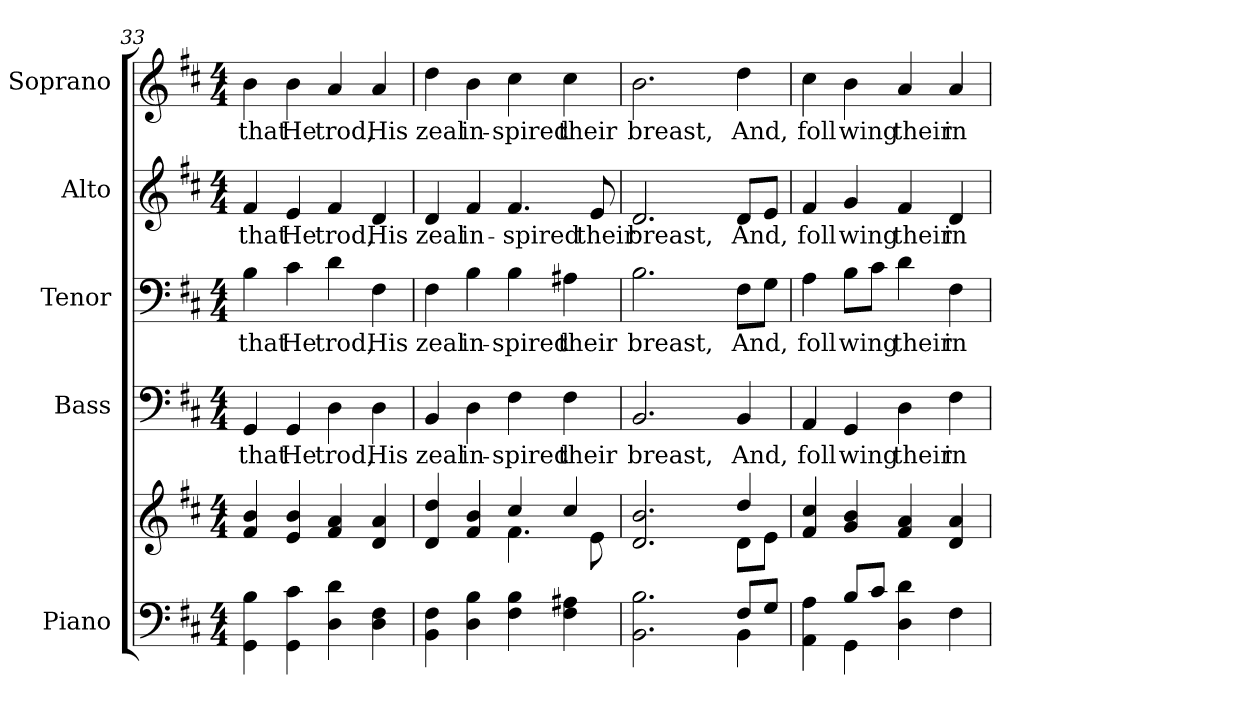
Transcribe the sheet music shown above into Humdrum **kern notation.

**kern	**kern	**kern	**text	**kern	**text	**kern	**text	**kern	**text
*part5	*part5	*part4	*part4	*part3	*part3	*part2	*part2	*part1	*part1
*staff6	*staff5	*staff4	*staff4	*staff3	*staff3	*staff2	*staff2	*staff1	*staff1
*I"Piano	*	*I"Bass	*	*I"Tenor	*	*I"Alto	*	*I"Soprano	*
*I'Pno.	*	*I'B.	*	*I'T.	*	*I'A.	*	*I'S.	*
*clefF4	*clefG2	*clefF4	*	*clefF4	*	*clefG2	*	*clefG2	*
*k[f#c#]	*k[f#c#]	*k[f#c#]	*	*k[f#c#]	*	*k[f#c#]	*	*k[f#c#]	*
*D:	*D:	*D:	*	*D:	*	*D:	*	*D:	*
*M4/4	*M4/4	*M4/4	*	*M4/4	*	*M4/4	*	*M4/4	*
=33	=33	=33	=33	=33	=33	=33	=33	=33	=33
!	!	!	!LO:LY:b:color=#000000	!	!	!	!	!	!
!	!	!	!	!	!LO:LY:b:color=#000000	!	!	!	!
!	!	!	!	!	!	!	!LO:LY:b:color=#000000	!	!
!	!	!	!	!	!	!	!	!	!LO:LY:b:color=#000000
4GGi\ 4Bi	4f#i/ 4bi	4GGi/	that	4Bi\	that	4f#i/	that	4bi\	that
!	!	!	!LO:LY:b:color=#000000	!	!	!	!	!	!
!	!	!	!	!	!LO:LY:b:color=#000000	!	!	!	!
!	!	!	!	!	!	!	!LO:LY:b:color=#000000	!	!
!	!	!	!	!	!	!	!	!	!LO:LY:b:color=#000000
4GGi\ 4c#i	4ei/ 4bi	4GGi/	He	4c#i\	He	4ei/	He	4bi\	He
!	!	!	!LO:LY:b:color=#000000	!	!	!	!	!	!
!	!	!	!	!	!LO:LY:b:color=#000000	!	!	!	!
!	!	!	!	!	!	!	!LO:LY:b:color=#000000	!	!
!	!	!	!	!	!	!	!	!	!LO:LY:b:color=#000000
4Di\ 4di	4f#i/ 4ai	4Di\	trod,	4di\	trod,	4f#i/	trod,	4ai/	trod,
!	!	!	!LO:LY:b:color=#000000	!	!	!	!	!	!
!	!	!	!	!	!LO:LY:b:color=#000000	!	!	!	!
!	!	!	!	!	!	!	!LO:LY:b:color=#000000	!	!
!	!	!	!	!	!	!	!	!	!LO:LY:b:color=#000000
4Di\ 4F#i	4di/ 4ai	4Di\	His	4F#i\	His	4di/	His	4ai/	His
!!LO:PB:g=z
=34	=34	=34	=34	=34	=34	=34	=34	=34	=34
*	*^	*	*	*	*	*	*	*	*
!	!	!	!	!LO:LY:b:color=#000000	!	!	!	!	!	!
!	!	!	!	!	!	!LO:LY:b:color=#000000	!	!	!	!
!	!	!	!	!	!	!	!	!LO:LY:b:color=#000000	!	!
!	!	!	!	!	!	!	!	!	!	!LO:LY:b:color=#000000
4BBi\ 4F#i	4di/ 4ddi	2ryy	4BBi/	zeal	4F#i\	zeal	4di/	zeal	4ddi\	zeal
!	!	!	!	!LO:LY:b:color=#000000	!	!	!	!	!	!
!	!	!	!	!	!	!LO:LY:b:color=#000000	!	!	!	!
!	!	!	!	!	!	!	!	!LO:LY:b:color=#000000	!	!
!	!	!	!	!	!	!	!	!	!	!LO:LY:b:color=#000000
4Di\ 4Bi	4f#i/ 4bi	.	4Di\	in-	4Bi\	in-	4f#i/	in-	4bi\	in-
!	!	!	!	!LO:LY:b:color=#000000	!	!	!	!	!	!
!	!	!	!	!	!	!LO:LY:b:color=#000000	!	!	!	!
!	!	!	!	!	!	!	!	!LO:LY:b:color=#000000	!	!
!	!	!	!	!	!	!	!	!	!	!LO:LY:b:color=#000000
4F#i\ 4Bi	4cc#i/	4.f#i\	4F#i\	-spired	4Bi\	-spired	4.f#i/	-spired	4cc#i\	-spired
!	!	!	!	!LO:LY:b:color=#000000	!	!	!	!	!	!
!	!	!	!	!	!	!LO:LY:b:color=#000000	!	!	!	!
!	!	!	!	!	!	!	!	!	!	!LO:LY:b:color=#000000
4F#i\ 4A#Xi	4cc#i/	.	4F#i\	their	4A#Xi\	their	.	.	4cc#i\	their
!	!	!	!	!	!	!	!	!LO:LY:b:color=#000000	!	!
.	.	8ei\	.	.	.	.	8ei/	their	.	.
=35	=35	=35	=35	=35	=35	=35	=35	=35	=35	=35
*^	*	*	*	*	*	*	*	*	*	*
!	!	!	!	!	!LO:LY:b:color=#000000	!	!	!	!	!	!
!	!	!	!	!	!	!	!LO:LY:b:color=#000000	!	!	!	!
!	!	!	!	!	!	!	!	!	!LO:LY:b:color=#000000	!	!
!	!	!	!	!	!	!	!	!	!	!	!LO:LY:b:color=#000000
2.BBi\ 2.Bi	2ryy	2.di/ 2.bi	2ryy	2.BBi/	breast,	2.Bi\	breast,	2.di/	breast,	2.bi\	breast,
.	4ryy	.	4ryy	.	.	.	.	.	.	.	.
!	!	!	!	!	!LO:LY:b:color=#000000	!	!	!	!	!	!
!	!	!	!	!	!	!	!LO:LY:b:color=#000000	!	!	!	!
!	!	!	!	!	!	!	!	!	!LO:LY:b:color=#000000	!	!
!	!	!	!	!	!	!	!	!	!	!	!LO:LY:b:color=#000000
8F#i/L	4BBi\	4ddi/	8di\L	4BBi/	And,	8F#i\L	And,	8di/L	And,	4ddi\	And,
8Gi/J	.	.	8ei\J	.	.	8Gi\J	.	8ei/J	.	.	.
*	*	*v	*v	*	*	*	*	*	*	*	*
!!LO:PB:g=z
=36	=36	=36	=36	=36	=36	=36	=36	=36	=36	=36
*	*	*^	*	*	*	*	*	*	*	*
!	!	!	!	!	!LO:LY:b:color=#000000	!	!	!	!	!	!
*	*	*v	*v	*	*	*	*	*	*	*	*
*	*	*^	*	*	*	*	*	*	*	*
!	!	!	!	!	!	!	!LO:LY:b:color=#000000	!	!	!	!
*	*	*v	*v	*	*	*	*	*	*	*	*
*	*	*^	*	*	*	*	*	*	*	*
!	!	!	!	!	!	!	!	!	!LO:LY:b:color=#000000	!	!
*	*	*v	*v	*	*	*	*	*	*	*	*
*	*	*^	*	*	*	*	*	*	*	*
!	!	!	!	!	!	!	!	!	!	!	!LO:LY:b:color=#000000
*	*	*v	*v	*	*	*	*	*	*	*	*
4AAi\ 4Ai	4ryy	4f#i/ 4cc#i	4AAi/	foll	4Ai\	foll	4f#i/	foll	4cc#i\	foll
!	!	!	!	!LO:LY:b:color=#000000	!	!	!	!	!	!
!	!	!	!	!	!	!LO:LY:b:color=#000000	!	!	!	!
!	!	!	!	!	!	!	!	!LO:LY:b:color=#000000	!	!
!	!	!	!	!	!	!	!	!	!	!LO:LY:b:color=#000000
8Bi/L	4GGi\	4gi/ 4bi	4GGi/	wing	8Bi\L	wing	4gi/	wing	4bi\	wing
8c#i/J	.	.	.	.	8c#i\J	.	.	.	.	.
!	!	!	!	!LO:LY:b:color=#000000	!	!	!	!	!	!
!	!	!	!	!	!	!LO:LY:b:color=#000000	!	!	!	!
!	!	!	!	!	!	!	!	!LO:LY:b:color=#000000	!	!
!	!	!	!	!	!	!	!	!	!	!LO:LY:b:color=#000000
4Di\ 4di	2ryy	4f#i/ 4ai	4Di\	their	4di\	their	4f#i/	their	4ai/	their
!	!	!	!	!LO:LY:b:color=#000000	!	!	!	!	!	!
!	!	!	!	!	!	!LO:LY:b:color=#000000	!	!	!	!
!	!	!	!	!	!	!	!	!LO:LY:b:color=#000000	!	!
!	!	!	!	!	!	!	!	!	!	!LO:LY:b:color=#000000
4F#i\	.	4di/ 4ai	4F#i\	in-	4F#i\	in-	4di/	in-	4ai/	in-
*v	*v	*	*	*	*	*	*	*	*	*
=	=	=	=	=	=	=	=	=	=
*-	*-	*-	*-	*-	*-	*-	*-	*-	*-
